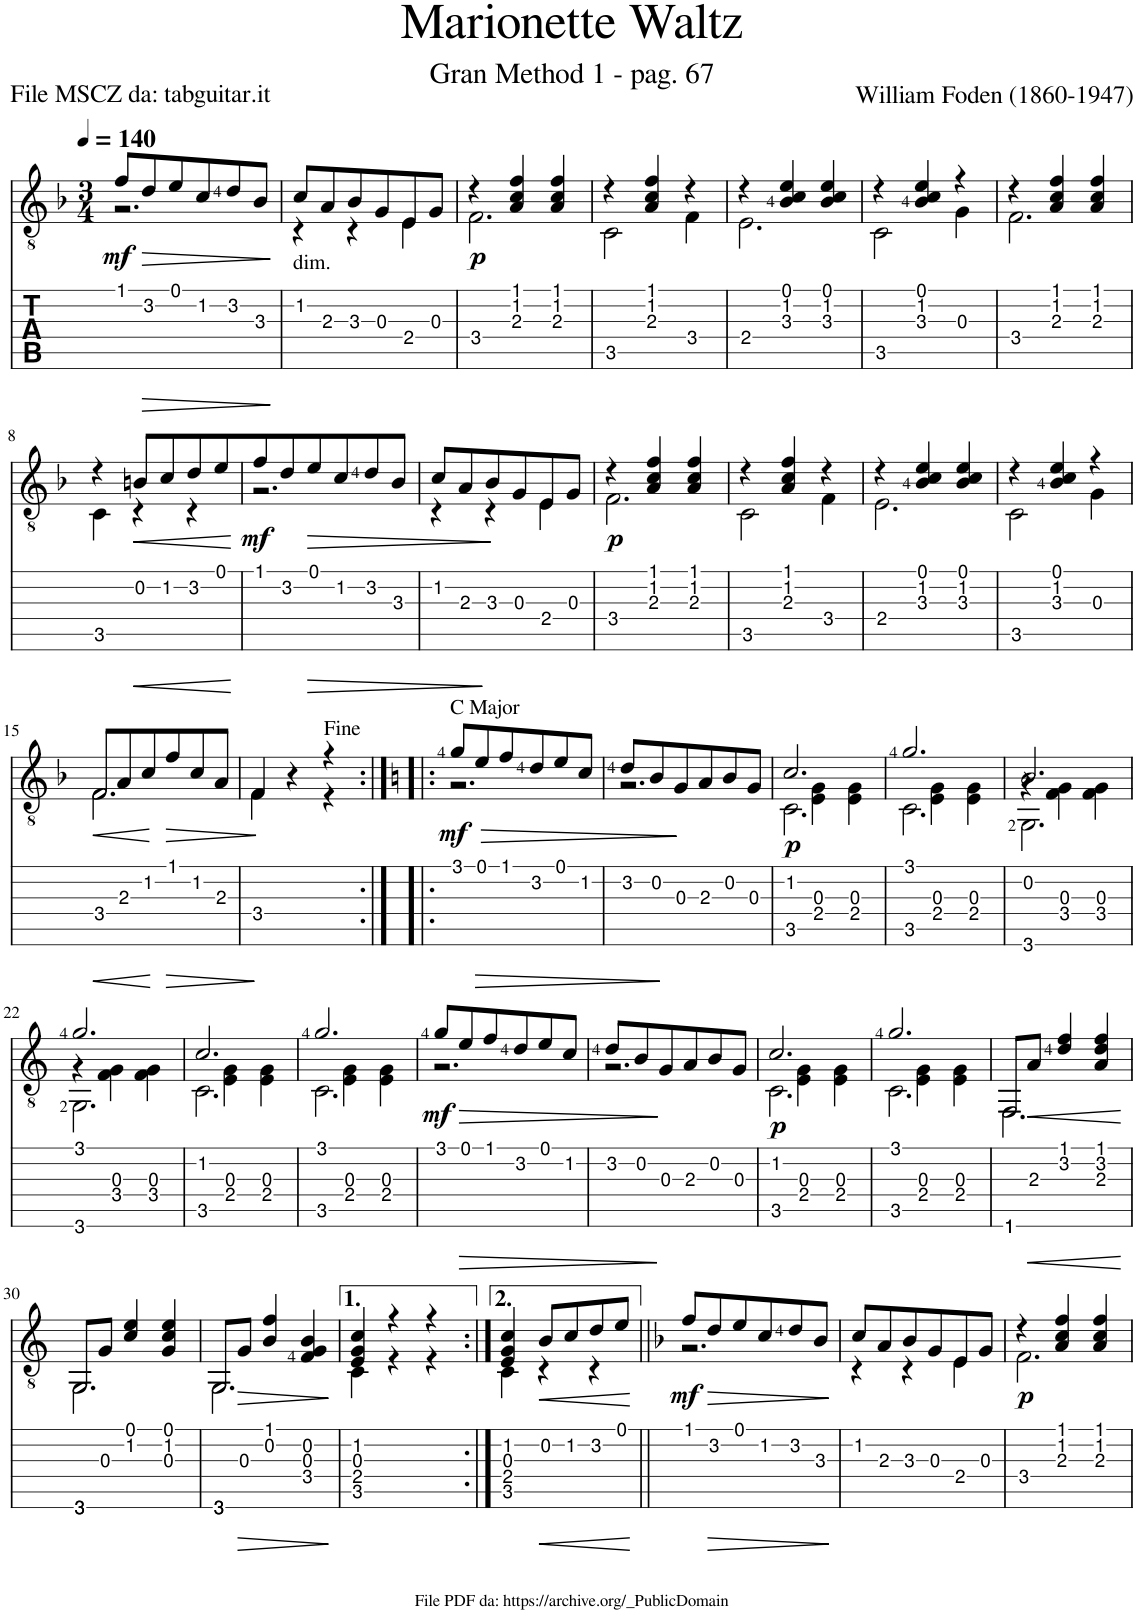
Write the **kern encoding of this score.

**kern	**kern	**dynam
*part1	*part1	*part1
*staff2	*staff1	*staff1/2
*I"Guitar	*	*
*I'Guit.	*	*
*stria6	*	*
*	*clefGv2	*
*k[b-]	*k[b-]	*
*M3/4	*M3/4	*
*MM140	*MM140	*
=1	=1	=1
*^	*^	*
!	!	!	!	!LO:DY:b
8fL	2.r	8f/L	2.r	mf
!	!	!	!	!LO:HP:b
8dJ	.	8d/	.	>
8eL	.	8e/	.	.
8cJ	.	8c/	.	.
8dL	.	8d/	.	.
8B-J	.	8B-/J	.	.
*v	*v	*	*	*
*	*v	*v	*
.	.	]
=2	=2	=2
*^	*^	*
!LO:TX:a:t=dim.	!	!	!	!
8cL	4r	8c/L	4r	.
8AJ	.	8A/	.	.
8B-L	4r	8B-/	4r	.
8GJ	.	8G/	.	.
8EL	4E	8E/	4E\	.
8GJ	.	8G/J	.	.
=3	=3	=3	=3	=3
!	!	!	!	!LO:DY:b
4r	2.F	4r	2.F\	p
4A 4c 4f	.	4A/ 4c/ 4f/	.	.
4A 4c 4f	.	4A/ 4c/ 4f/	.	.
=4	=4	=4	=4	=4
4r	2C	4r	2C\	.
4A 4c 4f	.	4A/ 4c/ 4f/	.	.
4r	4F	4r	4F\	.
=5	=5	=5	=5	=5
4r	2.E	4r	2.E\	.
4B- 4c 4e	.	4B-/ 4c/ 4e/	.	.
4B- 4c 4e	.	4B-/ 4c/ 4e/	.	.
=6	=6	=6	=6	=6
4r	2C	4r	2C\	.
4B- 4c 4e	.	4B-/ 4c/ 4e/	.	.
4r	4G	4r	4G\	.
=7	=7	=7	=7	=7
4r	2.F	4r	2.F\	.
4A 4c 4f	.	4A/ 4c/ 4f/	.	.
4A 4c 4f	.	4A/ 4c/ 4f/	.	.
!!LO:LB:g=z	!!
=8	=8	=8	=8	=8
4r	4C	4r	4C\	.
!	!	!	!	!LO:HP:b
8BL	4r	8Bn/L	4r	<
8cJ	.	8c/	.	.
8dL	4r	8d/	4r	.
8eJ	.	8e/	.	.
*v	*v	*	*	*
*	*v	*v	*
.	.	[
=9	=9	=9
*^	*^	*
!	!	!	!	!LO:DY:b
8fL	2.r	8f/	2.r	mf
8dJ	.	8d/	.	.
!	!	!	!	!LO:HP:b
8eL	.	8e/	.	>
8cJ	.	8c/	.	.
8dL	.	8d/	.	.
8B-J	.	8B-/J	.	.
*v	*v	*	*	*
*	*v	*v	*
.	.	]
=10	=10	=10
*^	*^	*
8cL	4r	8c/L	4r	.
8AJ	.	8A/	.	.
8B-L	4r	8B-/	4r	.
8GJ	.	8G/	.	.
8EL	4E	8E/	4E\	.
8GJ	.	8G/J	.	.
=11	=11	=11	=11	=11
!	!	!	!	!LO:DY:b
4r	2.F	4r	2.F\	p
4A 4c 4f	.	4A/ 4c/ 4f/	.	.
4A 4c 4f	.	4A/ 4c/ 4f/	.	.
=12	=12	=12	=12	=12
4r	2C	4r	2C\	.
4A 4c 4f	.	4A/ 4c/ 4f/	.	.
4r	4F	4r	4F\	.
=13	=13	=13	=13	=13
4r	2.E	4r	2.E\	.
4B- 4c 4e	.	4B-/ 4c/ 4e/	.	.
4B- 4c 4e	.	4B-/ 4c/ 4e/	.	.
=14	=14	=14	=14	=14
4r	2C	4r	2C\	.
4B- 4c 4e	.	4B-/ 4c/ 4e/	.	.
4r	4G	4r	4G\	.
!!LO:LB:g=z	!!
=15	=15	=15	=15	=15
!	!	!LO:N:head=open	!	!LO:HP:b
8FL	2.F	8F/L	2.F\	<
8AJ	.	8A/	.	.
8cL	.	8c/	.	.
!	!	!	!	!LO:HP:b
8fJ	.	8f/	.	>
8cL	.	8c/	.	.
8AJ	.	8A/J	.	.
*v	*v	*	*	*
*	*v	*v	*
.	.	[ ]
=16	=16	=16
*^	*^	*
4F	4F	4F/	4F\	.
4r	4ryy	4r	4ryy	.
4r	4r	4r	4r	.
=17:|!|:	=17:|!|:	=17:|!|:	=17:|!|:	=17:|!|:
*k[]	*	*k[]	*	*
!	!	!LO:TX:a:t=C Major	!	!
!	!	!	!	!LO:DY:b
8gL	2.r	8g/L	2.r	mf
!	!	!	!	!LO:HP:b
8eJ	.	8e/	.	>
8fL	.	8f/	.	.
8dJ	.	8d/	.	.
8eL	.	8e/	.	.
8cJ	.	8c/J	.	.
*v	*v	*	*	*
*	*v	*v	*
.	.	]
=18	=18	=18
*^	*^	*
8dL	2.r	8d/L	2.r	.
8BJ	.	8B/	.	.
8GL	.	8G/	.	.
8AJ	.	8A/	.	.
8BL	.	8B/	.	.
8GJ	.	8G/J	.	.
=19	=19	=19	=19	=19
*	*^	*	*^	*
!	!	!	!	!	!	!LO:DY:b
2.c	4ryy	2.C	2.c/	4ryy	2.C\	p
.	4E 4G	.	.	4E\ 4G\	.	.
.	4E 4G	.	.	4E\ 4G\	.	.
=20	=20	=20	=20	=20	=20	=20
2.g	4ryy	2.C	2.g/	4ryy	2.C\	.
.	4E 4G	.	.	4E\ 4G\	.	.
.	4E 4G	.	.	4E\ 4G\	.	.
=21	=21	=21	=21	=21	=21	=21
2.B	4r	2.GG	2.B/	4r	2.GG\	.
.	4F 4G	.	.	4F\ 4G\	.	.
.	4F 4G	.	.	4F\ 4G\	.	.
!!LO:LB:g=z	!!	!!
=22	=22	=22	=22	=22	=22	=22
2.g	4r	2.GG	2.g/	4r	2.GG\	.
.	4F 4G	.	.	4F\ 4G\	.	.
.	4F 4G	.	.	4F\ 4G\	.	.
=23	=23	=23	=23	=23	=23	=23
2.c	4ryy	2.C	2.c/	4ryy	2.C\	.
.	4E 4G	.	.	4E\ 4G\	.	.
.	4E 4G	.	.	4E\ 4G\	.	.
=24	=24	=24	=24	=24	=24	=24
2.g	4ryy	2.C	2.g/	4ryy	2.C\	.
.	4E 4G	.	.	4E\ 4G\	.	.
.	4E 4G	.	.	4E\ 4G\	.	.
*	*v	*v	*	*	*	*
*	*	*	*v	*v	*
=25	=25	=25	=25	=25
!	!	!	!	!LO:DY:b
8gL	2.r	8g/L	2.r	mf
!	!	!	!	!LO:HP:b
8eJ	.	8e/	.	>
8fL	.	8f/	.	.
8dJ	.	8d/	.	.
8eL	.	8e/	.	.
8cJ	.	8c/J	.	.
*v	*v	*	*	*
*	*v	*v	*
.	.	]
=26	=26	=26
*^	*^	*
8dL	2.r	8d/L	2.r	.
8BJ	.	8B/	.	.
8GL	.	8G/	.	.
8AJ	.	8A/	.	.
8BL	.	8B/	.	.
8GJ	.	8G/J	.	.
=27	=27	=27	=27	=27
*	*^	*	*^	*
!	!	!	!	!	!	!LO:DY:b
2.c	4ryy	2.C	2.c/	4ryy	2.C\	p
.	4E 4G	.	.	4E\ 4G\	.	.
.	4E 4G	.	.	4E\ 4G\	.	.
=28	=28	=28	=28	=28	=28	=28
2.g	4ryy	2.C	2.g/	4ryy	2.C\	.
.	4E 4G	.	.	4E\ 4G\	.	.
.	4E 4G	.	.	4E\ 4G\	.	.
*	*v	*v	*	*	*	*
*	*	*	*v	*v	*
=29	=29	=29	=29	=29
!	!	!LO:N:head=open	!	!
8FFL	2.FF	8FF/L	2.FF\	.
!	!	!	!	!LO:HP:b
8AJ	.	8A/J	.	<
4d 4f	.	4d/ 4f/	.	.
4A 4d 4f	.	4A/ 4d/ 4f/	.	.
*v	*v	*	*	*
*	*v	*v	*
.	.	[
!!LO:LB:g=z
=30	=30	=30
*^	*	*
!	!	!LO:N:head=open	!
*	*	*^	*
8GGL	2.GG	8GG/L	2.GG\	.
8GJ	.	8G/J	.	.
4c 4e	.	4c/ 4e/	.	.
4G 4c 4e	.	4G/ 4c/ 4e/	.	.
=31	=31	=31	=31	=31
!LO:N:head=open	!	!LO:N:head=open	!	!
8GGL	2.GG	8GG/L	2.GG\	.
!	!	!	!	!LO:HP:b
8GJ	.	8G/J	.	>
4B 4f	.	4B/ 4f/	.	.
4F 4G 4B	.	4F/ 4G/ 4B/	.	.
*v	*v	*	*	*
*	*v	*v	*
.	.	]
=32	=32	=32
*^	*^	*
4E 4G 4c	4C	4E/ 4G/ 4c/	4C\	.
4r	4r	4r	4r	.
4r	4r	4r	4r	.
=33:|!	=33:|!	=33:|!	=33:|!	=33:|!
4E 4G 4c	4C	4E/ 4G/ 4c/	4C\	.
!	!	!	!	!LO:HP:b
8BL	4r	8B/L	4r	<
8cJ	.	8c/	.	.
8dL	4r	8d/	4r	.
8eJ	.	8e/J	.	.
*v	*v	*	*	*
*	*v	*v	*
.	.	[
=34||	=34||	=34||
*k[b-]	*k[b-]	*
*^	*^	*
!	!	!	!	!LO:DY:b
8fL	2.r	8f/L	2.r	mf
!	!	!	!	!LO:HP:b
8dJ	.	8d/	.	>
8eL	.	8e/	.	.
8cJ	.	8c/	.	.
8dL	.	8d/	.	.
8B-J	.	8B-/J	.	.
*v	*v	*	*	*
*	*v	*v	*
.	.	]
=35	=35	=35
*^	*^	*
8cL	4r	8c/L	4r	.
8AJ	.	8A/	.	.
8B-L	4r	8B-/	4r	.
8GJ	.	8G/	.	.
8EL	4E	8E/	4E\	.
8GJ	.	8G/J	.	.
=36	=36	=36	=36	=36
!	!	!	!	!LO:DY:b
4r	2.F	4r	2.F\	p
4A 4c 4f	.	4A/ 4c/ 4f/	.	.
4A 4c 4f	.	4A/ 4c/ 4f/	.	.
*v	*v	*	*	*
*	*v	*v	*
=	=	=
*-	*-	*-
